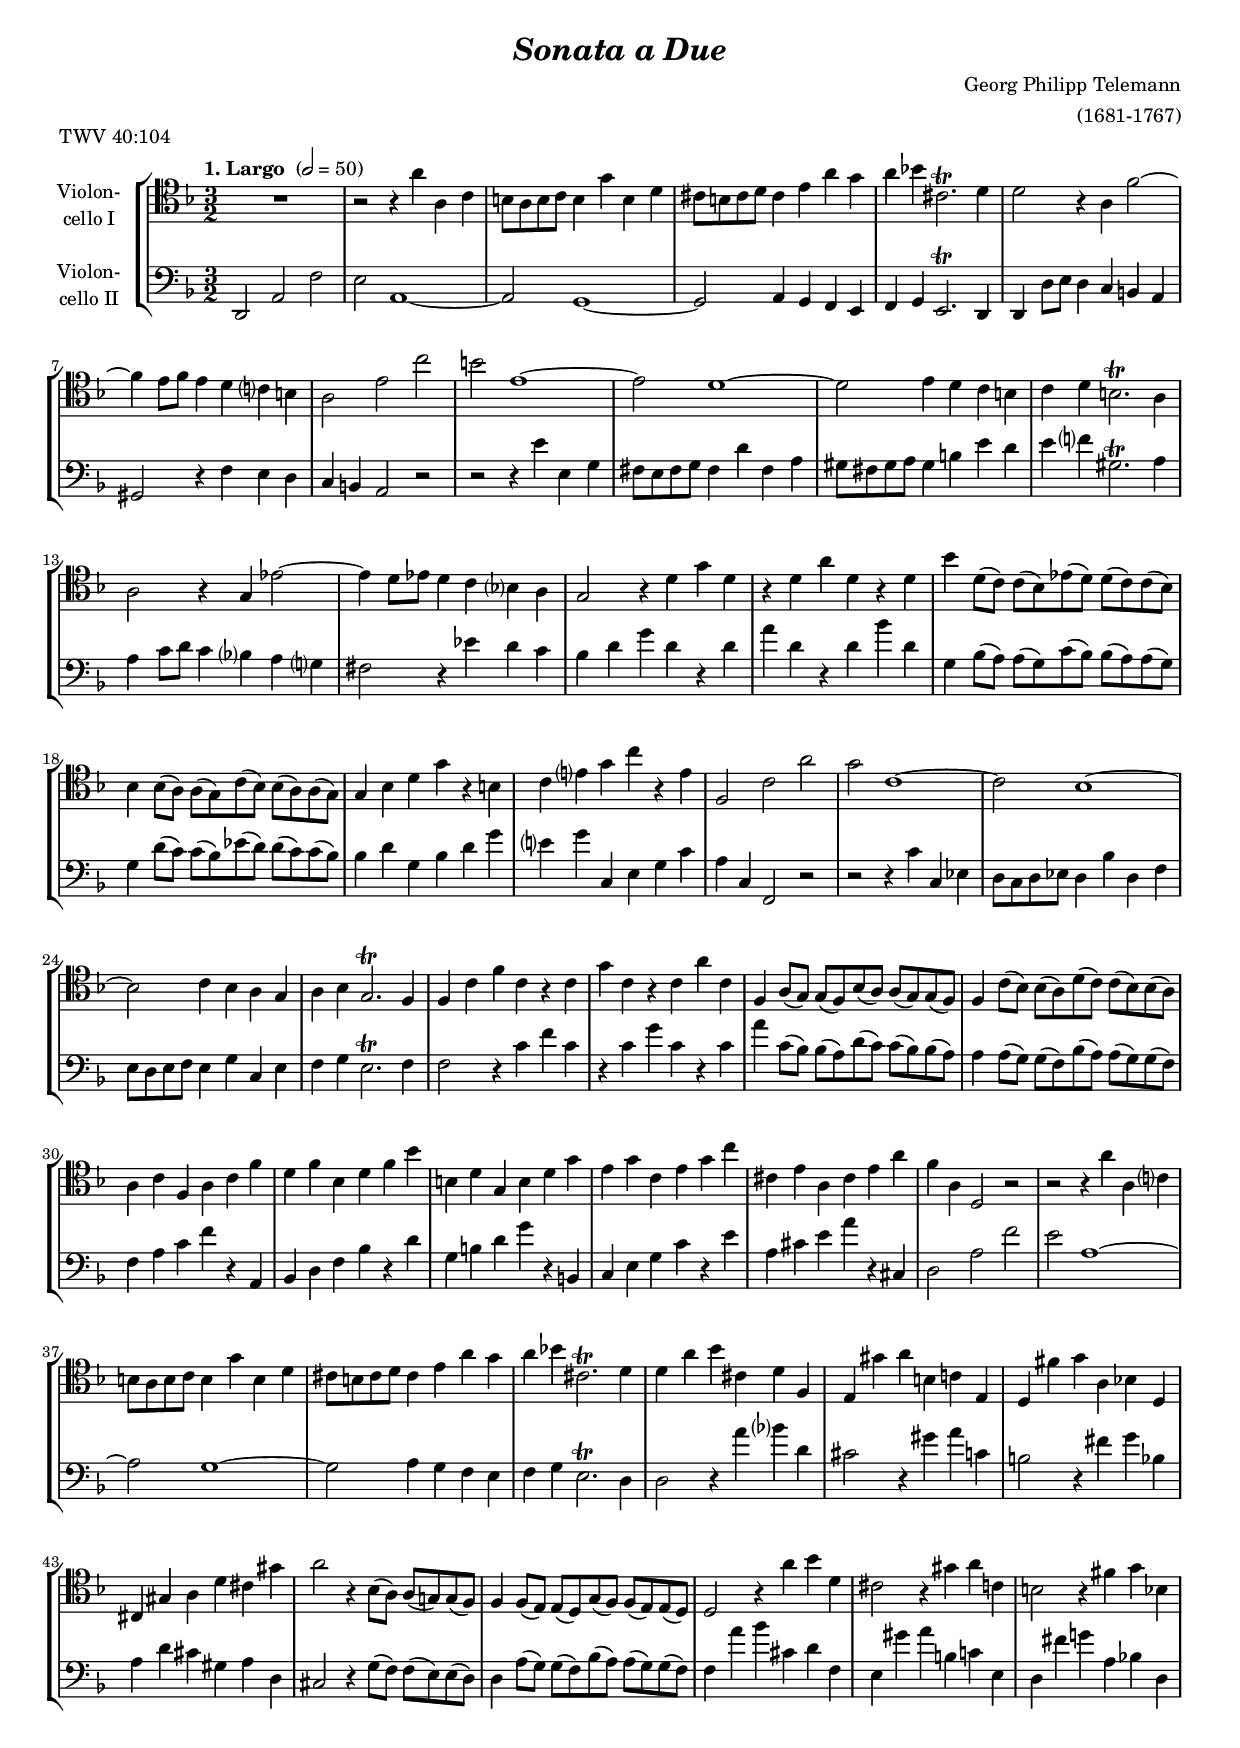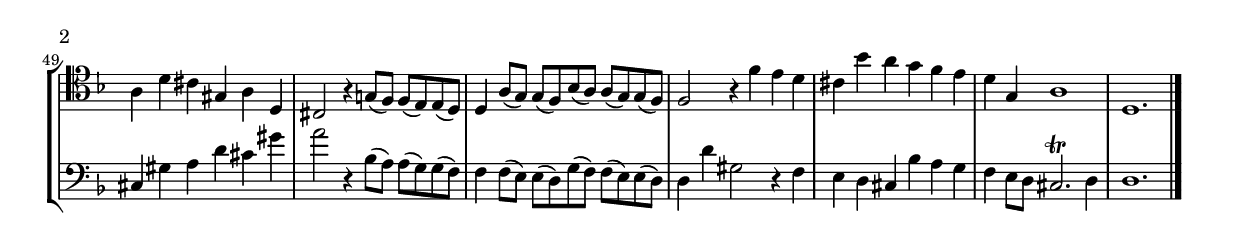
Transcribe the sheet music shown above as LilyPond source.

\version "2.14.2"
\include "deutsch.ly"

#(set-global-staff-size 17)

\header {
  title     = \markup \bold \italic "Sonata a Due"
  composer  = "Georg Philipp Telemann"
  arranger  = "(1681-1767)"
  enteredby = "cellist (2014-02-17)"
  piece     = "TWV 40:104"
}

voiceconsts = {
 \key g \minor
 \clef "bass"
% \numericTimeSignature
 \compressFullBarRests
}

mihi = "clarinet"
milo = "bassoon"

introa = {                      \tempo "1. Largo "   2=50  \time 3/2 }
introb = { \bar "||"            \tempo "2. Allegro " 4=100 \time 2/4 }
introc = { \bar "||" \pageBreak \tempo "3. Largo "   4=40  \time 2/2 }

va = \relative c''' {
  \voiceconsts
  \clef "tenor"

  \introa
  R1.
  r2 r4 d d, f
  e8 d e f e4 c' e, g
  fis8 e fis g fis4 a d c
  d es! fis,2.\trill g4

  g2 r4 d b'2~
  b4 a8 b a4 g f? e
  d2 a' f'
  e a,1~
  a2 g1~
  g2 a4 g f e

  f g e2.\trill d4
  d2 r4 c as'2~
  as4 g8 as g4 f es? d
  c2 r4 g' c g
  r g d' g, r g
  es' g,8( f) f( es) as( g) g( f) f( es)

  es4 es8( d) d( c) f( es) es( d) d( c)
  c4 es g c r e,
  f a? c f r a,
  b,2 f' d'
  c f,1~
  f2 es1~

  es2 f4 es d c
  d es c2.\trill b4
  b f' b f r f
  c' f, r f d' f,
  b, d8( c) c( b) es( d) d( c) c( b)
  b4 f'8( es) es( d) g( f) f( es) es( d)

  d4 f b, d f b
  g b es, g b es
  e, g c, e g c
  a c f, a c f
  fis, a d, fis a d
  b d, g,2 r
  r r4 d'' d, f?

  e8 d e f e4 c' e, g
  fis8 e fis g fis4 a d c
  d es! fis,2.\trill g4
  g d' es fis, g b,
  a cis' d e, f! a,
  g h' c d, es! g,

  fis cis' d g fis cis'
  d2 r4 es,8( d) d( c!) c( b)
  b4 b8( a) a( g) c( b) b( a) a( g)
  g2 r4 d'' es g,
  fis2 r4 cis' d f,
  e2 r4 h' c es,

  d g fis cis d g,
  fis2 r4 c'!8( b) b( a) a( g)
  g4 d'8( c) c( b) es( d) d( c) c( b)
  b2 r4 b' a g
  fis es' d c b a
  g c, d1
  g,1. \bar "|."
}

vb = \relative c' {
  \voiceconsts

  \introa
  g2 d' b'
  a d,1~
  d2 c1~
  c2 d4 c b a
  b c a2.\trill g4

  g g'8 a g4 f e d
  cis2 r4 b' a g
  f e d2 r
  r r4 a'' a, c
  h8 a h c h4 g' h, d
  cis8 h cis d cis4 e a g

  a b? cis,2.\trill d4
  d f8 g f4 es? d c?
  h2 r4 as' g f
  es g c g r g
  d' g, r g es' g,
  c, es8( d) d( c) f( es) es( d) d( c)

  c4 g'8( f) f( es) as( g) g( f) f( es)
  es4 g c, es g c
  a? c f,, a c f
  d f, b,2 r
  r r4 f'' f, as
  g8 f g as g4 es' g, b

  a8 g a b a4 c f, a
  b c a2.\trill b4
  b2 r4 f' b f
  r f c' f, r f
  d' f,8( es) es( d) g( f) f( es) es( d)
  d4 d8( c) c( b) es( d) d( c) c( b)

  b4 d f b r d,,
  es g b es r g
  c, e g c r e,,
  f a c f r a
  d, fis a d r fis,,
  g2 d' b'
  a d,1~

  d2 c1~
  c2 d4 c b a
  b c a2.\trill g4
  g2 r4 d'' es? g,
  fis2 r4 cis' d f,
  e2 r4 h' c es,

  d g fis cis d g,
  fis2 r4 c'8( b) b( a) a( g)
  g4 d'8( c) c( b) es( d) d( c) c( b)
  b4 d' es fis, g b,
  a cis' d e, f! a,
  g h' c! d, es! g,

  fis cis' d g fis cis'
  d2 r4 es,8( d) d( c) c( b)
  b4 b8( a) a( g) c( b) b( a) a( g)
  g4 g' cis,2 r4 b
  a g fis es' d c
  b a8 g fis2.\trill g4
  g1. \bar "|."
}


music = \new StaffGroup <<
      \new Staff {
	\set Staff.midiInstrument = \mihi
	\set Staff.instrumentName = \markup \center-column { "Violon-" "cello I" }
	\transpose g d, { \va }
      }

      \new Staff {
	\set Staff.midiInstrument = \milo
	\set Staff.instrumentName = \markup \center-column { "Violon-" "cello II" }
	\transpose g d, { \vb }
      }
>>

\book {
  \score {
    \music
    \layout {}
  }

  \score {
    \unfoldRepeats \music

    \midi {
      \context {
        \Score
      }
    }
  }
}
